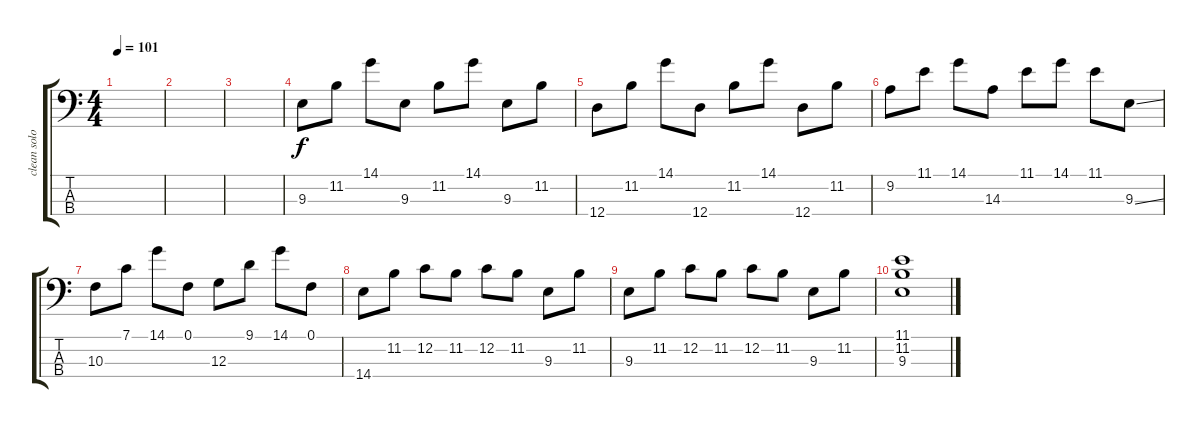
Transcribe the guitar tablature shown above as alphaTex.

\track ("clean solo" "clean solo") {instrument acousticguitarsteel}
\staff {score tabs}
\tuning (F2 C2 G1 D1) {hide}
\ts (4 4)
\tempo 101
\clef f4
\ks c
|
|
|
9.3.8 11.2.8 14.1.8 9.3.8 11.2.8 14.1.8 9.3.8 11.2.8 |
12.4.8 11.2.8 14.1.8 12.4.8 11.2.8 14.1.8 12.4.8 11.2.8 |
9.2.8 11.1.8 14.1.8 14.3.8 11.1.8 14.1.8 11.1.8 9.3{ss}.8 |
10.3.8 7.1.8 14.1.8 0.1.8 12.3.8 9.1.8 14.1.8 0.1.8 |
14.4.8 11.2.8 12.2.8 11.2.8 12.2.8 11.2.8 9.3.8 11.2.8 |
9.3.8 11.2.8 12.2.8 11.2.8 12.2.8 11.2.8 9.3.8 11.2.8 |
(11.1 11.2 9.3).1
